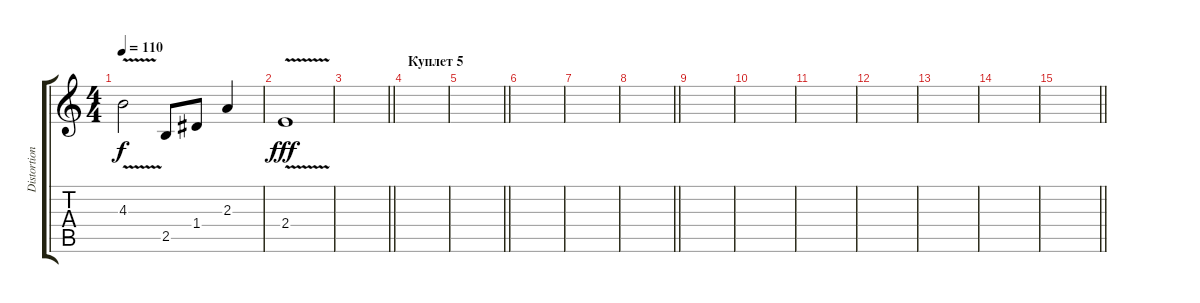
\track ("Distortion Гитара" "Distortion") {instrument distortionguitar}
\staff {score tabs}
\tuning (E4 B3 G3 D3 A2 E2) {hide}
\ts (4 4)
\tempo 110
\clef g2
\ks c
4.3{v}.2{dy f} 2.5.8 1.4.8 2.3.4 |
2.4{v}.1{dy fff} |
\barLineRight lightlight
|
\section ("" "Куплет 5")
|
\barLineRight lightlight
|
|
|
\barLineRight lightlight
|
|
|
|
|
|
|
\barLineRight lightlight
